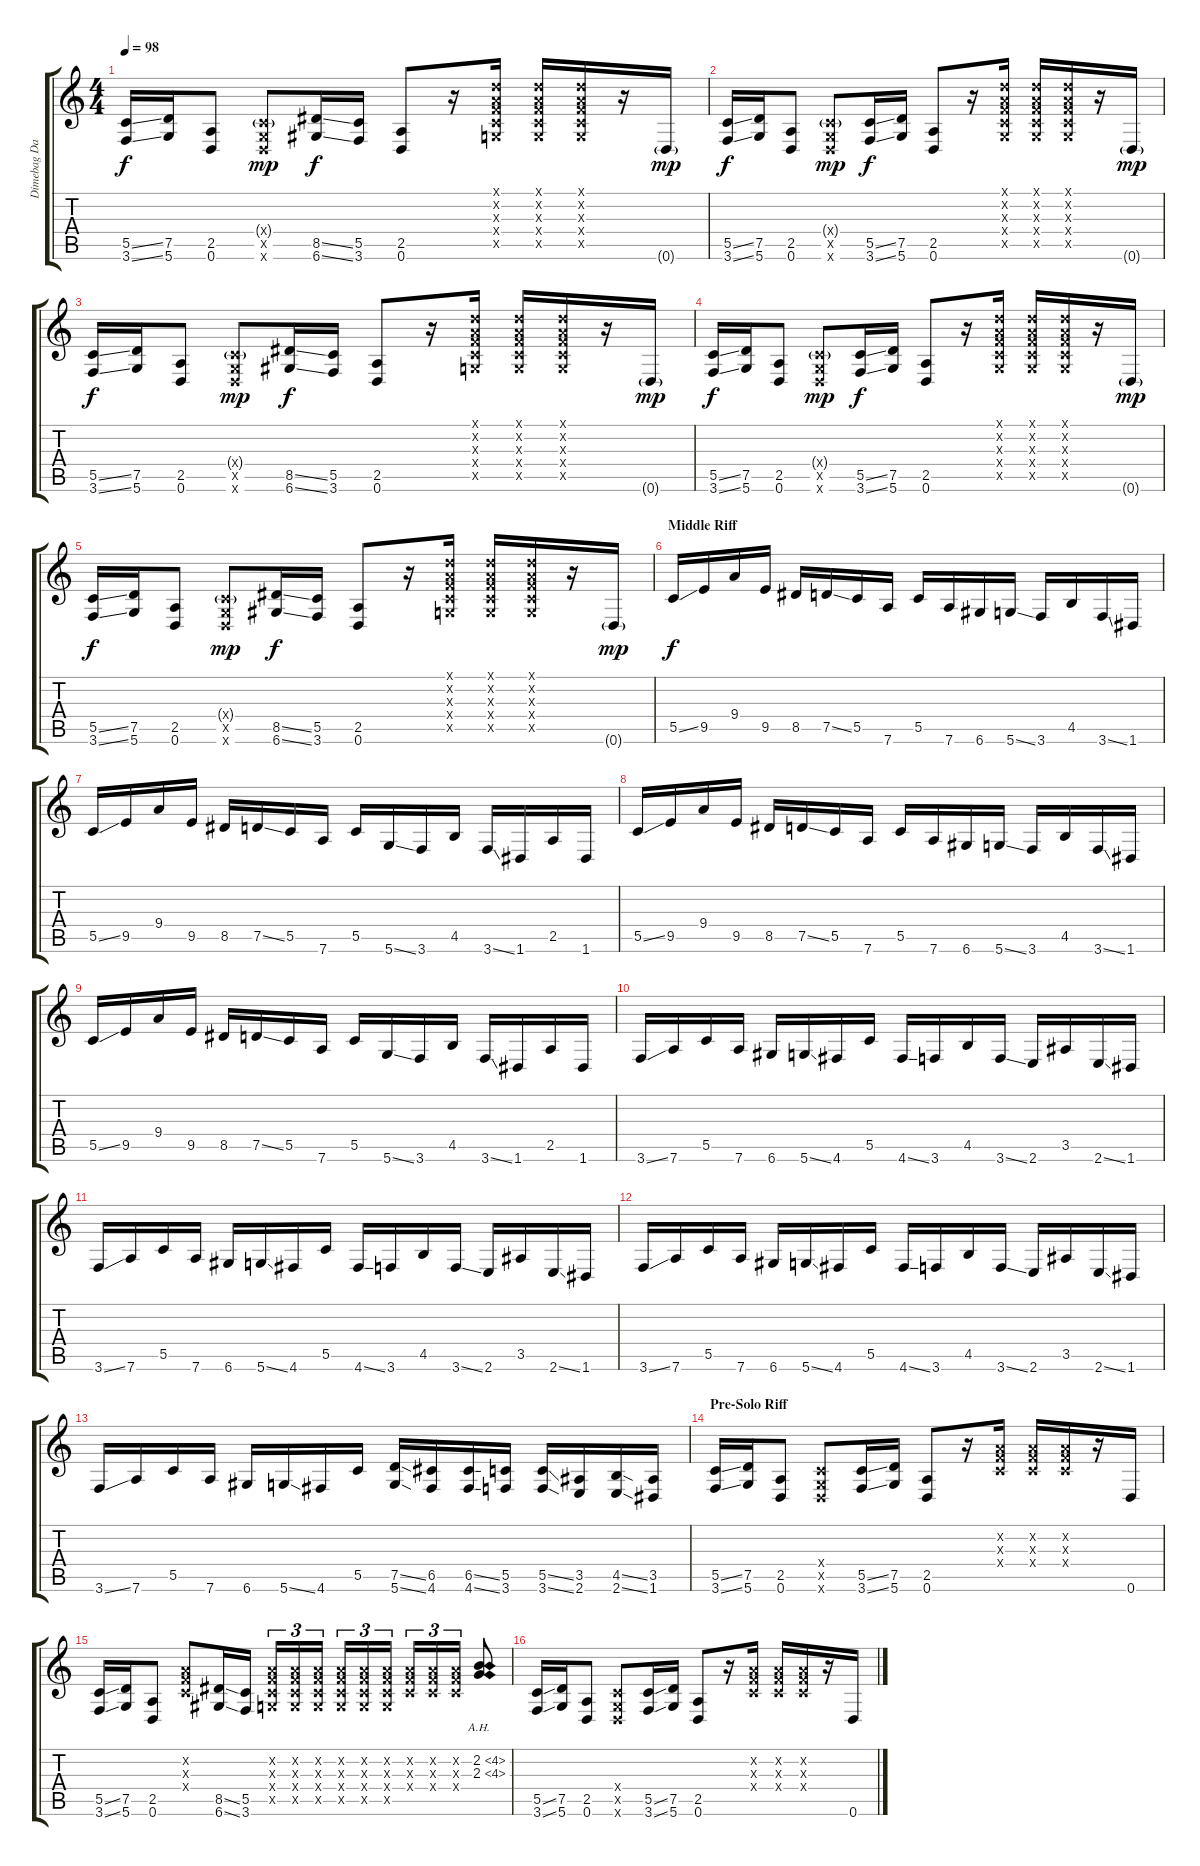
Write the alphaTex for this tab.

\track ("Dimebag Darrell" "Dimebag Da") {instrument overdrivenguitar}
\staff {score tabs}
\tuning (D4 A3 F3 C3 G2 D2) {hide}
\ts (4 4)
\tempo 98
\clef g2
\ks c
(5.5{ss} 3.6{ss}).16{dy f} (7.5 5.6).16 (2.5 0.6).8 (0.4{g x} 0.5{x} 0.6{x}).8{dy mp} (8.5{ss} 6.6{ss}).16{dy f} (5.5 3.6).16 (2.5 0.6).8 r.16 (0.1{x} 0.2{x} 0.3{x} 0.4{x} 0.5{x}).16 (0.1{x} 0.2{x} 0.3{x} 0.4{x} 0.5{x}).16 (0.1{x} 0.2{x} 0.3{x} 0.4{x} 0.5{x}).16 r.16 0.6{g}.16{dy mp} |
(5.5{ss} 3.6{ss}).16{dy f} (7.5 5.6).16 (2.5 0.6).8 (0.4{g x} 0.5{x} 0.6{x}).8{dy mp} (5.5{ss} 3.6{ss}).16{dy f} (7.5 5.6).16 (2.5 0.6).8 r.16 (0.1{x} 0.2{x} 0.3{x} 0.4{x} 0.5{x}).16 (0.1{x} 0.2{x} 0.3{x} 0.4{x} 0.5{x}).16 (0.1{x} 0.2{x} 0.3{x} 0.4{x} 0.5{x}).16 r.16 0.6{g}.16{dy mp} |
(5.5{ss} 3.6{ss}).16{dy f} (7.5 5.6).16 (2.5 0.6).8 (0.4{g x} 0.5{x} 0.6{x}).8{dy mp} (8.5{ss} 6.6{ss}).16{dy f} (5.5 3.6).16 (2.5 0.6).8 r.16 (0.1{x} 0.2{x} 0.3{x} 0.4{x} 0.5{x}).16 (0.1{x} 0.2{x} 0.3{x} 0.4{x} 0.5{x}).16 (0.1{x} 0.2{x} 0.3{x} 0.4{x} 0.5{x}).16 r.16 0.6{g}.16{dy mp} |
(5.5{ss} 3.6{ss}).16{dy f} (7.5 5.6).16 (2.5 0.6).8 (0.4{g x} 0.5{x} 0.6{x}).8{dy mp} (5.5{ss} 3.6{ss}).16{dy f} (7.5 5.6).16 (2.5 0.6).8 r.16 (0.1{x} 0.2{x} 0.3{x} 0.4{x} 0.5{x}).16 (0.1{x} 0.2{x} 0.3{x} 0.4{x} 0.5{x}).16 (0.1{x} 0.2{x} 0.3{x} 0.4{x} 0.5{x}).16 r.16 0.6{g}.16{dy mp} |
(5.5{ss} 3.6{ss}).16{dy f} (7.5 5.6).16 (2.5 0.6).8 (0.4{g x} 0.5{x} 0.6{x}).8{dy mp} (8.5{ss} 6.6{ss}).16{dy f} (5.5 3.6).16 (2.5 0.6).8 r.16 (0.1{x} 0.2{x} 0.3{x} 0.4{x} 0.5{x}).16 (0.1{x} 0.2{x} 0.3{x} 0.4{x} 0.5{x}).16 (0.1{x} 0.2{x} 0.3{x} 0.4{x} 0.5{x}).16 r.16 0.6{g}.16{dy mp} |
\section ("" "Middle Riff")
5.5{ss}.16{dy f} 9.5.16 9.4.16 9.5.16 8.5.16 7.5{ss}.16 5.5.16 7.6.16 5.5.16 7.6.16 6.6.16 5.6{ss}.16 3.6.16 4.5.16 3.6{ss}.16 1.6.16 |
5.5{ss}.16 9.5.16 9.4.16 9.5.16 8.5.16 7.5{ss}.16 5.5.16 7.6.16 5.5.16 5.6{ss}.16 3.6.16 4.5.16 3.6{ss}.16 1.6.16 2.5.16 1.6.16 |
5.5{ss}.16 9.5.16 9.4.16 9.5.16 8.5.16 7.5{ss}.16 5.5.16 7.6.16 5.5.16 7.6.16 6.6.16 5.6{ss}.16 3.6.16 4.5.16 3.6{ss}.16 1.6.16 |
5.5{ss}.16 9.5.16 9.4.16 9.5.16 8.5.16 7.5{ss}.16 5.5.16 7.6.16 5.5.16 5.6{ss}.16 3.6.16 4.5.16 3.6{ss}.16 1.6.16 2.5.16 1.6.16 |
3.6{ss}.16 7.6.16 5.5.16 7.6.16 6.6.16 5.6{ss}.16 4.6.16 5.5.16 4.6{ss}.16 3.6.16 4.5.16 3.6{ss}.16 2.6.16 3.5.16 2.6{ss}.16 1.6.16 |
3.6{ss}.16 7.6.16 5.5.16 7.6.16 6.6.16 5.6{ss}.16 4.6.16 5.5.16 4.6{ss}.16 3.6.16 4.5.16 3.6{ss}.16 2.6.16 3.5.16 2.6{ss}.16 1.6.16 |
3.6{ss}.16 7.6.16 5.5.16 7.6.16 6.6.16 5.6{ss}.16 4.6.16 5.5.16 4.6{ss}.16 3.6.16 4.5.16 3.6{ss}.16 2.6.16 3.5.16 2.6{ss}.16 1.6.16 |
3.6{ss}.16 7.6.16 5.5.16 7.6.16 6.6.16 5.6{ss}.16 4.6.16 5.5.16 (7.5{ss} 5.6{ss}).16 (6.5 4.6).16 (6.5{ss} 4.6{ss}).16 (5.5 3.6).16 (5.5{ss} 3.6{ss}).16 (3.5 2.6).16 (4.5{ss} 2.6{ss}).16 (3.5 1.6).16 |
\section ("" "Pre-Solo Riff")
(5.5{ss} 3.6{ss}).16 (7.5 5.6).16 (2.5 0.6).8 (0.4{x} 0.5{x} 0.6{x}).8 (5.5{ss} 3.6{ss}).16 (7.5 5.6).16 (2.5 0.6).8 r.16 (0.2{x} 0.3{x} 0.4{x}).16 (0.2{x} 0.3{x} 0.4{x}).16 (0.2{x} 0.3{x} 0.4{x}).16 r.16 0.6.16 |
(5.5{ss} 3.6{ss}).16 (7.5 5.6).16 (2.5 0.6).8 (0.2{x} 0.3{x} 0.4{x}).8 (8.5{ss} 6.6{ss}).16 (5.5 3.6).16 (0.2{x} 0.3{x} 0.4{x} 0.5{x}).16{tu (3 2)} (0.2{x} 0.3{x} 0.4{x} 0.5{x}).16{tu (3 2)} (0.2{x} 0.3{x} 0.4{x} 0.5{x}).16{tu (3 2)} (0.2{x} 0.3{x} 0.4{x} 0.5{x}).16{tu (3 2)} (0.2{x} 0.3{x} 0.4{x} 0.5{x}).16{tu (3 2)} (0.2{x} 0.3{x} 0.4{x} 0.5{x}).16{tu (3 2)} (0.2{x} 0.3{x} 0.4{x}).16{tu (3 2)} (0.2{x} 0.3{x} 0.4{x}).16{tu (3 2)} (0.2{x} 0.3{x} 0.4{x}).16{tu (3 2)} (2.2{ah 2} 2.3{ah 2}).8 |
(5.5{ss} 3.6{ss}).16 (7.5 5.6).16 (2.5 0.6).8 (0.4{x} 0.5{x} 0.6{x}).8 (5.5{ss} 3.6{ss}).16 (7.5 5.6).16 (2.5 0.6).8 r.16 (0.2{x} 0.3{x} 0.4{x}).16 (0.2{x} 0.3{x} 0.4{x}).16 (0.2{x} 0.3{x} 0.4{x}).16 r.16 0.6.16
